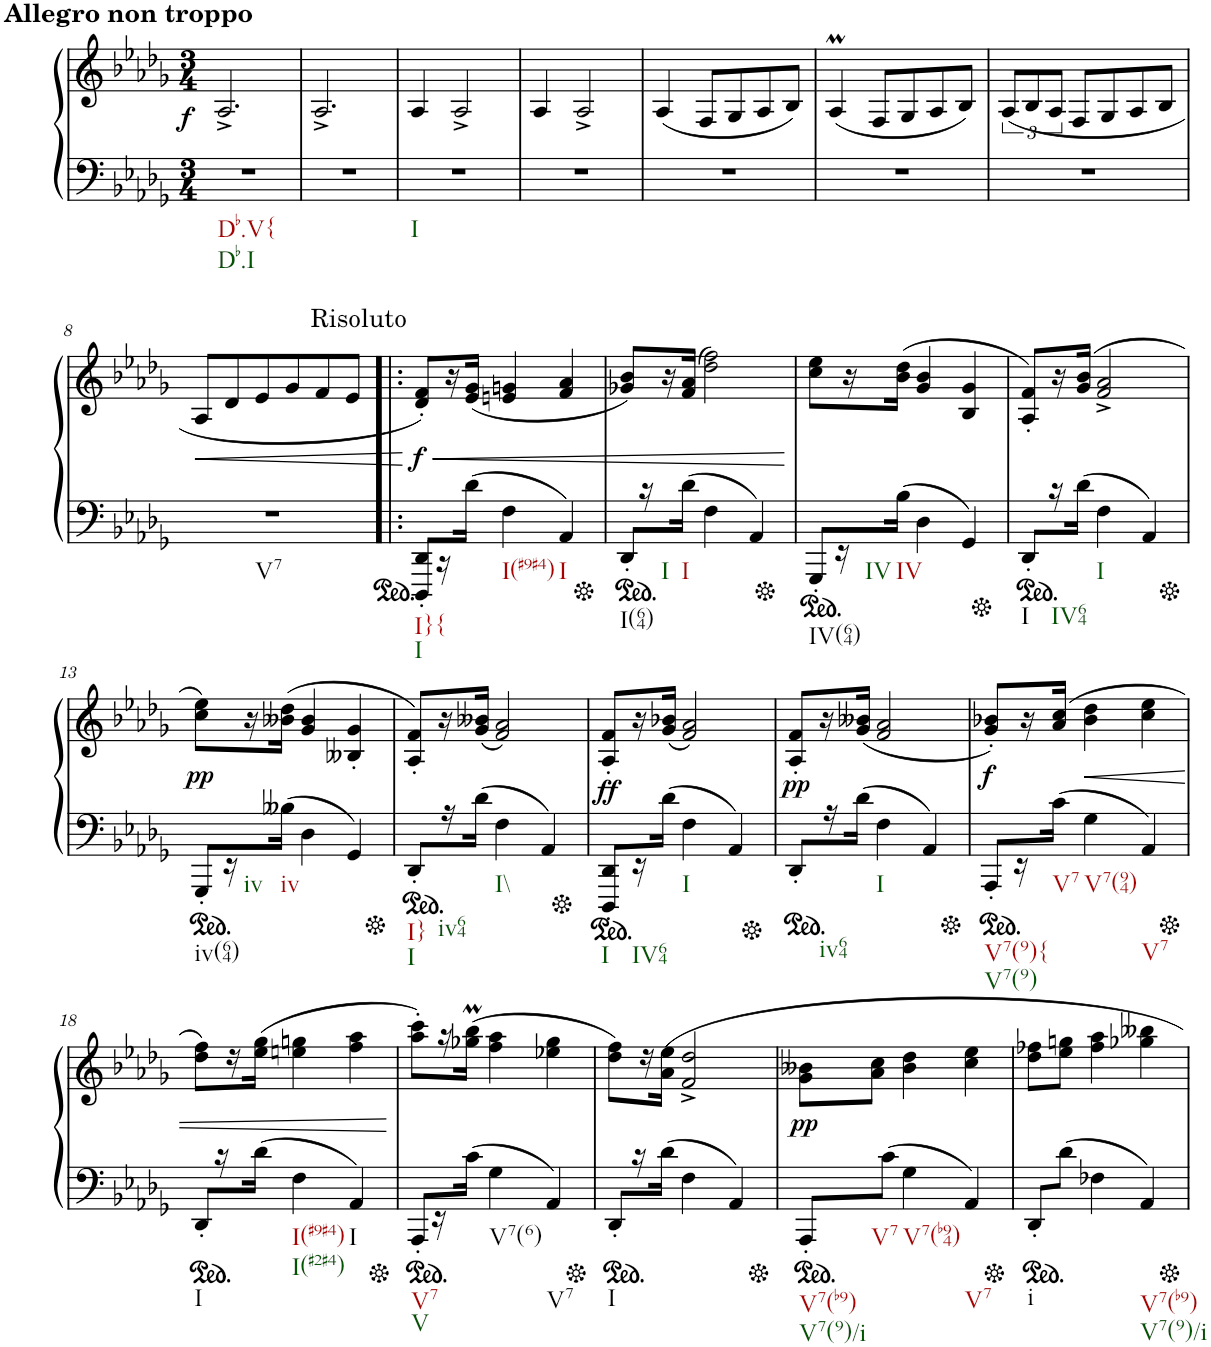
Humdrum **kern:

**kern	**kern	**dynam
*part2	*part1	*part1
*staff2	*staff1	*staff1
*I"piano	*I"piano	*
*I'Pno	*I'Pno	*
*clefF4	*clefG2	*
*k[b-e-a-d-g-]	*k[b-e-a-d-g-]	*
*M3/4	*M3/4	*
=1	=1	=1
!	!LO:TX:a:B:t=Allegro non troppo	!
!LO:TX:b:t=Db.V{	!	!
!LO:TX:b:t=Db.I	!	!
!	!	!LO:DY:b
2.r	2.A-^/	f
=2	=2	=2
2.r	2.A-^/	.
=3	=3	=3
!LO:TX:b:t=I	!	!
2.r	4A-/	.
.	2A-^/	.
=4	=4	=4
2.r	4A-/	.
.	2A-^/	.
=5	=5	=5
2.r	(4A-/	.
.	8F/L	.
.	8G-/	.
.	8A-/	.
.	8B-/J)	.
=6	=6	=6
2.r	(4A-M/	.
.	8F/L	.
.	8G-/	.
.	8A-/	.
.	8B-/J)	.
=7	=7	=7
2.r	(12A-/L	.
.	12B-/	.
.	12A-/J	.
.	8F/L	.
.	8G-/	.
.	8A-/	.
.	8B-/J	.
!!LO:LB:g=z
=8	=8	=8
!LO:TX:b:t=V7	!	!
!	!	!LO:HP:b
2.r	8A-/L	<
.	8d-/	.
.	8e-/	.
.	8g-/	.
.	8f/	.
.	8e-/J	.
.	.	[
=9!|:	=9!|:	=9!|:
*ped	*	*
!	!LO:TX:a:t=Risoluto	!
!LO:TX:b:t=I}{	!	!
!LO:TX:b:t=I	!	!
!	!	!LO:HP:b
!	!	!LO:DY:n=1:b
8DDD-/' 8DD-/'L	8d-/' 8f/'L)	< f
16r	16r	.
(16d-\JJ	(16e-/ 16g-/JJ	.
!LO:TX:b:t=I(#9#4)	!	!
4F\	4en/ 4gn/	.
!LO:TX:b:t=I	!	!
4AA-/)	4f/ 4a-/	.
=10	=10	=10
*Xped	*	*
*ped	*	*
!LO:TX:b:t=I(64)	!	!
8DD-'/L	8g-X/ 8b-/L)	.
!LO:TX:b:t=I	!	!
16r	16r	.
!LO:TX:b:t=I	!	!
(16d-\JJ	(16f/ 16a-/JJ	.
4F\	2dd-\ 2ff\)	.
4AA-/)	.	.
.	.	[
=11	=11	=11
*Xped	*	*
*ped	*	*
!LO:TX:b:t=IV(64)	!	!
8GGG-'/L	8cc\ 8ee-\L	.
!LO:TX:b:t=IV	!	!
16r	16r	.
!LO:TX:b:t=IV	!	!
(16B-\JJ	(16b-\ 16dd-\JJ	.
4D-\	4g-/ 4b-/	.
4GG-/)	4B-/ 4g-/	.
=12	=12	=12
*Xped	*	*
*ped	*	*
!LO:TX:b:t=I	!	!
8DD-'/L	8A-/' 8f/'L)	.
!LO:TX:b:t=IV64	!	!
16r	16r	.
(16d-\JJ	(>16g-/ 16b-/JJ	.
!LO:TX:b:t=I	!	!
4F\	2f/^ 2a-/^	.
4AA-/)	.	.
!!LO:LB:g=z
=13	=13	=13
*Xped	*	*
*ped	*	*
!LO:TX:b:t=iv(64)	!	!
!	!	!LO:DY:b
8GGG-'/L	8cc\ 8ee-\L)	pp
!LO:TX:b:t=iv	!	!
16r	16r	.
!LO:TX:b:t=iv	!	!
(16B--X\JJ	(16b--X\ 16dd-\JJ	.
4D-\	4g-/ 4b--/	.
4GG-/)	4B--X/' 4g-/'	.
=14	=14	=14
*Xped	*	*
*ped	*	*
!LO:TX:b:t=I}	!	!
!LO:TX:b:t=I	!	!
8DD-'/L	8A-/' 8f/'L)	.
!LO:TX:b:t=iv64	!	!
16r	16r	.
(16d-\JJ	(16g-/ 16b--X/JJ	.
!LO:TX:b:t=I\\	!	!
4F\	2f/ 2a-/)	.
4AA-/)	.	.
=15	=15	=15
*Xped	*	*
*ped	*	*
!LO:TX:b:t=I	!	!
!	!	!LO:DY:b
8DDD-/' 8DD-/'L	8A-/' 8f/'L	ff
!LO:TX:b:t=IV64	!	!
16r	16r	.
(16d-\JJ	(16g-/ 16b-X/JJ	.
!LO:TX:b:t=I	!	!
4F\	2f/ 2a-/)	.
4AA-/)	.	.
=16	=16	=16
*Xped	*	*
*ped	*	*
!	!	!LO:DY:b
8DD-'/L	8A-/' 8f/'L	pp
!LO:TX:b:t=iv64	!	!
16r	16r	.
(16d-\JJ	(16g-/ 16b--X/JJ	.
!LO:TX:b:t=I	!	!
4F\	2f/ 2a-/	.
4AA-/)	.	.
=17	=17	=17
*Xped	*	*
*ped	*	*
!LO:TX:b:t=V7(9){	!	!
!LO:TX:b:t=V7(9)	!	!
!	!	!LO:DY:b
8AAA-'/L	8g-/' 8b-X/'L)	f
16r	16r	.
!LO:TX:b:t=V7	!	!
(16c\JJ	(16a-/ 16cc/JJ	.
!LO:TX:b:t=V7(94)	!	!
!	!	!LO:HP:b
4G-\	4b-\ 4dd-\	<
!LO:TX:b:t=V7	!	!
4AA-/)	4cc\ 4ee-\	.
!!LO:LB:g=z
=18	=18	=18
*Xped	*	*
*ped	*	*
!LO:TX:b:t=I	!	!
8DD-'/L	8dd-\ 8ff\L)	.
16r	16r	.
(16d-\JJ	(16ee-\ 16gg-\JJ	.
!LO:TX:b:t=I(#9#4)	!	!
!LO:TX:b:t=I(#2#4)	!	!
4F\	4een\ 4ggn\	.
!LO:TX:b:t=I	!	!
4AA-/)	4ff\ 4aa-\	.
.	.	[
=19	=19	=19
*Xped	*	*
*ped	*	*
!LO:TX:b:t=V7	!	!
!LO:TX:b:t=V	!	!
8AAA-'/L	8aa-\' 8ccc\'L)	.
16r	16r	.
(16c\JJ	(16gg-X\M 16bb-\MJJ	.
!LO:TX:b:t=V7(6)	!	!
4G-\	4ff\ 4aa-\	.
!LO:TX:b:t=V7	!	!
4AA-/)	4ee-X\ 4gg-\	.
=20	=20	=20
*Xped	*	*
*ped	*	*
!LO:TX:b:t=I	!	!
8DD-'/L	8dd-\ 8ff\L)	.
16r	16r	.
(16d-\JJ	16a-\ 16ee-\JJ	.
4F\	2f/^ 2dd-/^	.
4AA-/)	.	.
=21	=21	=21
*Xped	*	*
*ped	*	*
!LO:TX:b:t=V7(b9)	!	!
!LO:TX:b:t=V7(9)/i	!	!
!	!	!LO:DY:b
8AAA-'/L	8g-\ 8b--X\L	pp
!LO:TX:b:t=V7	!	!
(8c\J	8a-\ 8cc\J	.
!LO:TX:b:t=V7(b94)	!	!
4G-\	4b--\ 4dd-\	.
!LO:TX:b:t=V7	!	!
4AA-/)	4cc\ 4ee-\	.
=22	=22	=22
*Xped	*	*
*ped	*	*
!LO:TX:b:t=i	!	!
8DD-'/L	8dd-\ 8ff-X\L	.
(8d-\J	8ee-\ 8ggn\J	.
4F-X\	4ff-\ 4aa-\	.
!LO:TX:b:t=V7(b9)	!	!
!LO:TX:b:t=V7(9)/i	!	!
4AA-/)	4gg-X\ 4bb--X\	.
*Xped	*	*
=	=	=
*-	*-	*-
